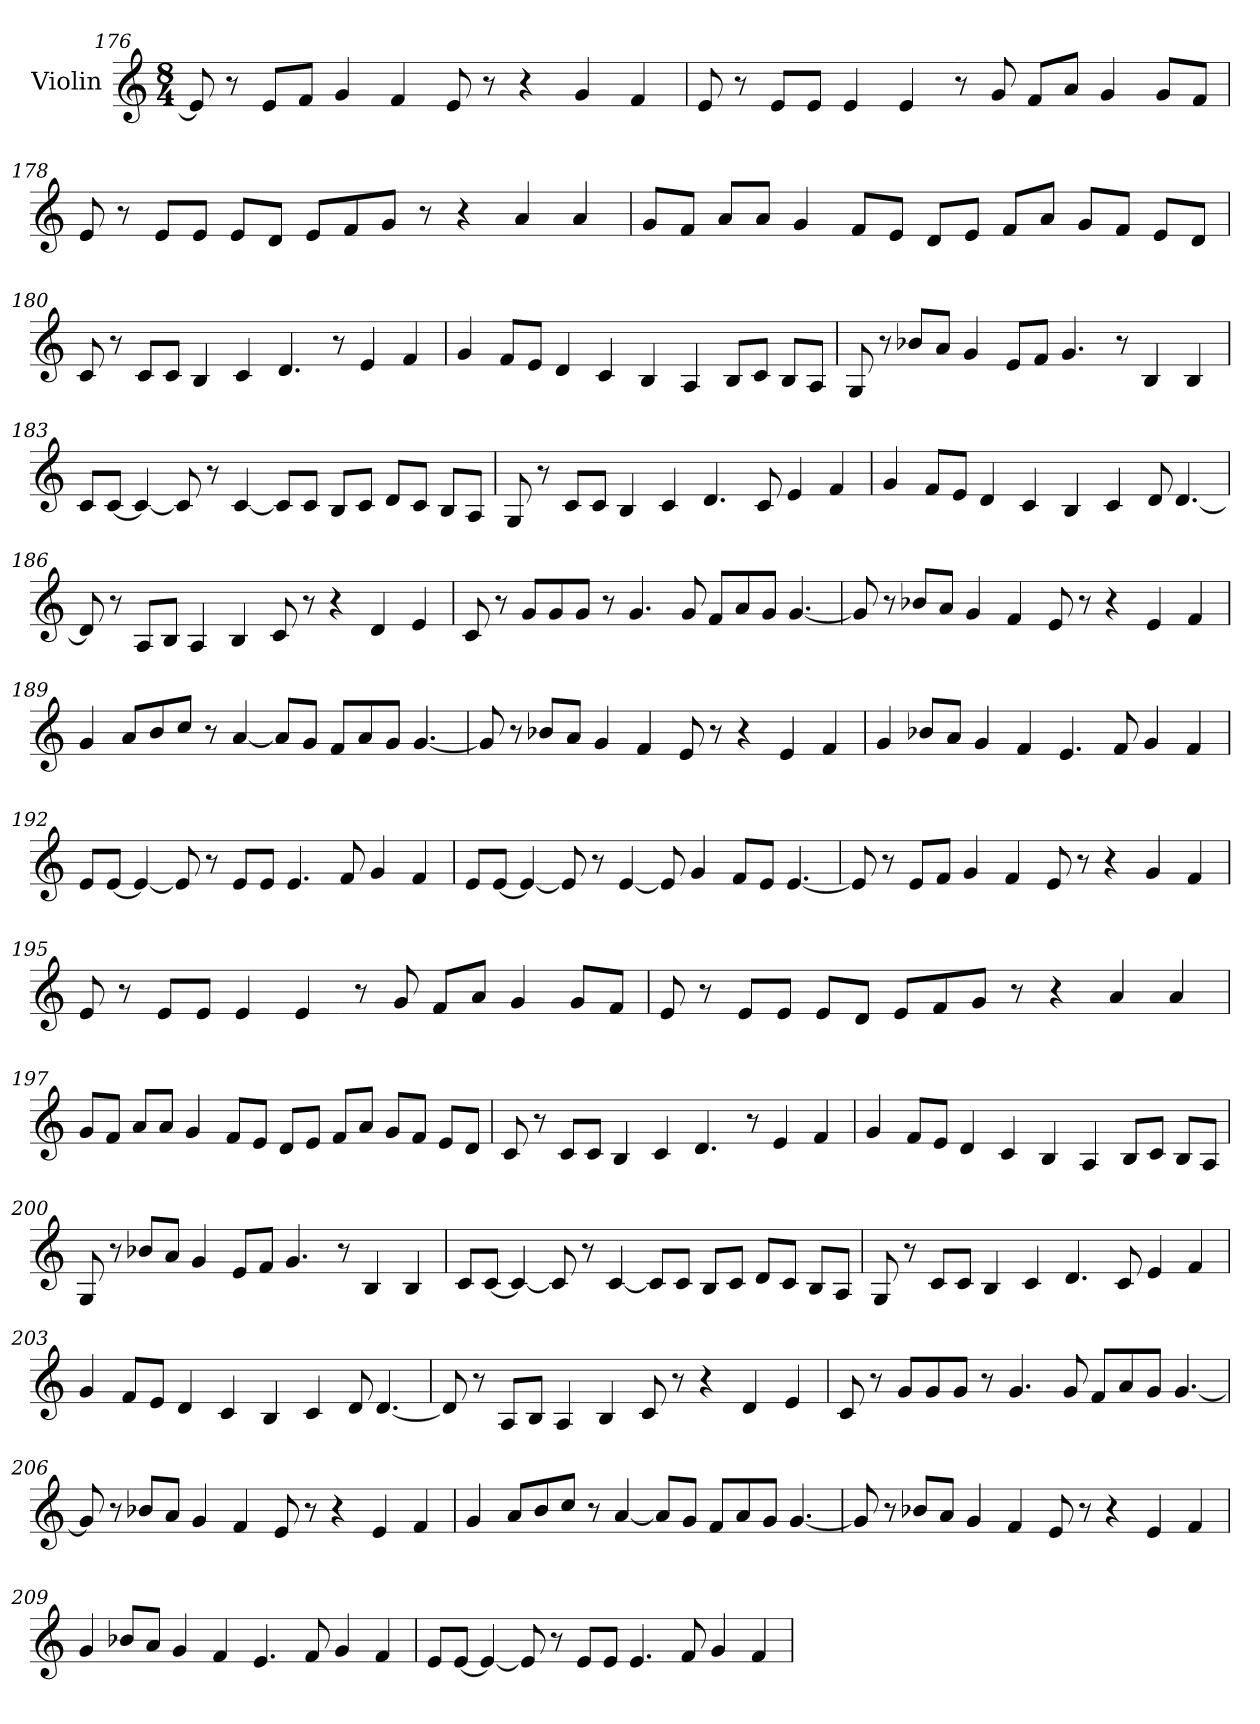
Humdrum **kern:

**kern
*part1
*staff1
*I"Violin
!!LO:LB:g=z
*clefG2
*k[]
*M8/4
=176
8e/]
8r
8e/L
8f/J
4g/
4f/
8e/
8r
4r
4g/
4f/
=177
8e/
8r
8e/L
8e/J
4e/
4e/
8r
8g/
8f/L
8a/J
4g/
8g/L
8f/J
!!LO:LB:g=z
=178
8e/
8r
8e/L
8e/J
8e/L
8d/J
8e/L
8f/
8g/J
8r
4r
4a/
4a/
=179
8g/L
8f/J
8a/L
8a/J
4g/
8f/L
8e/J
8d/L
8e/J
8f/L
8a/J
8g/L
8f/J
8e/L
8d/J
!!LO:LB:g=z
=180
8c/
8r
8c/L
8c/J
4B/
4c/
4.d/
8r
4e/
4f/
=181
4g/
8f/L
8e/J
4d/
4c/
4B/
4A/
8B/L
8c/J
8B/L
8A/J
!!LO:LB:g=z
=182
8G/
8r
8b-X/L
8a/J
4g/
8e/L
8f/J
4.g/
8r
4B/
4B/
=183
8c/L
[8c/J
4c/_
8c/]
8r
[4c/
8c/L]
8c/J
8B/L
8c/J
8d/L
8c/J
8B/L
8A/J
!!LO:PB:g=z
=184
8G/
8r
8c/L
8c/J
4B/
4c/
4.d/
8c/
4e/
4f/
=185
4g/
8f/L
8e/J
4d/
4c/
4B/
4c/
8d/
[4.d/
!!LO:LB:g=z
=186
8d/]
8r
8A/L
8B/J
4A/
4B/
8c/
8r
4r
4d/
4e/
=187
8c/
8r
8g/L
8g/
8g/J
8r
4.g/
8g/
8f/L
8a/
8g/J
[4.g/
!!LO:LB:g=z
=188
8g/]
8r
8b-X/L
8a/J
4g/
4f/
8e/
8r
4r
4e/
4f/
=189
4g/
8a/L
8b/
8cc/J
8r
[4a/
8a/L]
8g/J
8f/L
8a/
8g/J
[4.g/
!!LO:LB:g=z
=190
8g/]
8r
8b-X/L
8a/J
4g/
4f/
8e/
8r
4r
4e/
4f/
=191
4g/
8b-X/L
8a/J
4g/
4f/
4.e/
8f/
4g/
4f/
!!LO:LB:g=z
=192
8e/L
[8e/J
4e/_
8e/]
8r
8e/L
8e/J
4.e/
8f/
4g/
4f/
=193
8e/L
[8e/J
4e/_
8e/]
8r
[4e/
8e/]
4g/
8f/L
8e/J
[4.e/
!!LO:LB:g=z
=194
8e/]
8r
8e/L
8f/J
4g/
4f/
8e/
8r
4r
4g/
4f/
=195
8e/
8r
8e/L
8e/J
4e/
4e/
8r
8g/
8f/L
8a/J
4g/
8g/L
8f/J
!!LO:LB:g=z
=196
8e/
8r
8e/L
8e/J
8e/L
8d/J
8e/L
8f/
8g/J
8r
4r
4a/
4a/
=197
8g/L
8f/J
8a/L
8a/J
4g/
8f/L
8e/J
8d/L
8e/J
8f/L
8a/J
8g/L
8f/J
8e/L
8d/J
!!LO:LB:g=z
=198
8c/
8r
8c/L
8c/J
4B/
4c/
4.d/
8r
4e/
4f/
=199
4g/
8f/L
8e/J
4d/
4c/
4B/
4A/
8B/L
8c/J
8B/L
8A/J
!!LO:PB:g=z
=200
8G/
8r
8b-X/L
8a/J
4g/
8e/L
8f/J
4.g/
8r
4B/
4B/
=201
8c/L
[8c/J
4c/_
8c/]
8r
[4c/
8c/L]
8c/J
8B/L
8c/J
8d/L
8c/J
8B/L
8A/J
!!LO:LB:g=z
=202
8G/
8r
8c/L
8c/J
4B/
4c/
4.d/
8c/
4e/
4f/
=203
4g/
8f/L
8e/J
4d/
4c/
4B/
4c/
8d/
[4.d/
!!LO:LB:g=z
=204
8d/]
8r
8A/L
8B/J
4A/
4B/
8c/
8r
4r
4d/
4e/
=205
8c/
8r
8g/L
8g/
8g/J
8r
4.g/
8g/
8f/L
8a/
8g/J
[4.g/
!!LO:LB:g=z
=206
8g/]
8r
8b-X/L
8a/J
4g/
4f/
8e/
8r
4r
4e/
4f/
=207
4g/
8a/L
8b/
8cc/J
8r
[4a/
8a/L]
8g/J
8f/L
8a/
8g/J
[4.g/
!!LO:LB:g=z
=208
8g/]
8r
8b-X/L
8a/J
4g/
4f/
8e/
8r
4r
4e/
4f/
=209
4g/
8b-X/L
8a/J
4g/
4f/
4.e/
8f/
4g/
4f/
!!LO:LB:g=z
=210
8e/L
[8e/J
4e/_
8e/]
8r
8e/L
8e/J
4.e/
8f/
4g/
4f/
=
*-
